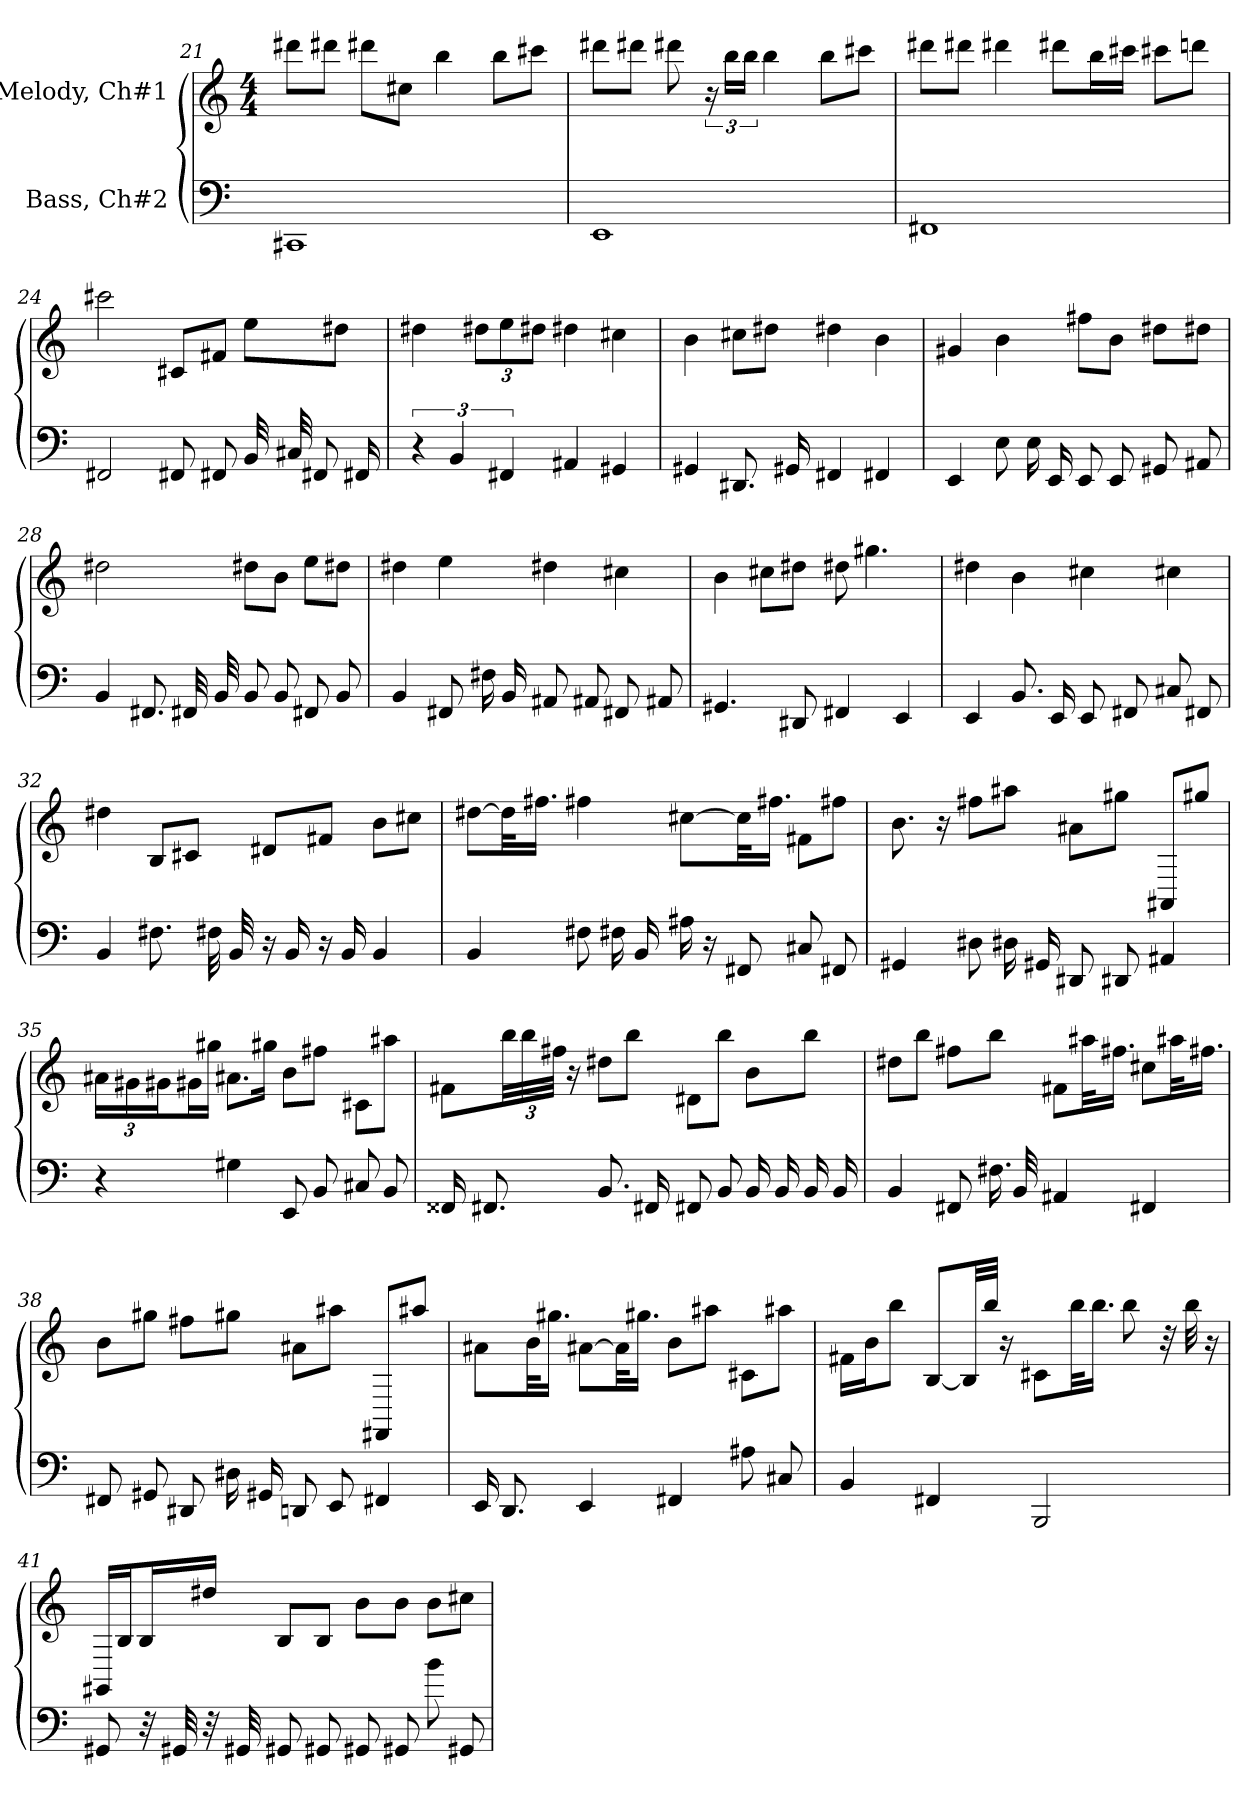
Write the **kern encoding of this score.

**kern	**kern
*part2	*part1
*staff2	*staff1
*I"Bass, Ch#2	*I"Melody, Ch#1
*clefF4	*
*	*M4/4
=21	=21
1CC#X	8ddd#XL
.	8ddd#XJ
.	8ddd#XL
.	8cc#XJ
.	4bb
.	8bbL
.	8ccc#XJ
=22	=22
1EE	8ddd#XL
.	8ddd#XJ
.	8ddd#X
.	24r
.	24bbLL
.	24bbJJ
.	4bb
.	8bbL
.	8ccc#XJ
=23	=23
1FF#X	8ddd#XL
.	8ddd#XJ
.	4ddd#X
.	8ddd#XL
.	16bbL
.	16ccc#XJJ
.	8ccc#XL
.	8dddJ
=24	=24
2FF#X	2ccc#X
8FF#X	8c#XL
8FF#X	8f#XJ
32BB	8eeL
32C#X	.
8FF#X	.
.	8dd#XJ
16FF#X	.
=25	=25
6r	4dd#X
6BB	.
.	12dd#XL
6FF#X	12ee
.	12dd#XJ
4AA#X	4dd#X
4GG#X	4cc#X
=26	=26
4GG#X	4b
8.DD#X	8cc#XL
.	8dd#XJ
16GG#X	.
4FF#X	4dd#X
4FF#X	4b
=27	=27
4EE	4g#X
8E	4b
16E	.
16EE	.
8EE	8ff#XL
8EE	8bJ
8GG#X	8dd#XL
8AA#X	8dd#XJ
=28	=28
4BB	2dd#X
8.FF#X	.
32FF#X	.
32BB	.
8BB	8dd#XL
8BB	8bJ
8FF#X	8eeL
8BB	8dd#XJ
=29	=29
4BB	4dd#X
8FF#X	4ee
16F#X	.
16BB	.
8AA#X	4dd#X
8AA#X	.
8FF#X	4cc#X
8AA#X	.
=30	=30
4.GG#X	4b
.	8cc#XL
8DD#X	8dd#XJ
4FF#X	8dd#X
.	4.gg#X
4EE	.
=31	=31
4EE	4dd#X
8.BB	4b
16EE	.
8EE	4cc#X
8FF#X	.
8C#X	4cc#X
8FF#X	.
=32	=32
4BB	4dd#X
8.F#X	8BL
.	8c#XJ
32F#X	.
32BB	.
16r	8d#XL
16BB	.
16r	8f#XJ
16BB	.
4BB	8bL
.	8cc#XJ
=33	=33
4BB	[8dd#XL
.	32dd#KL]
.	16.ff#XJJ
8F#X	4ff#X
16F#X	.
16BB	.
16A#X	[8cc#XL
16r	.
8FF#X	32cc#KL]
.	16.ff#XJJ
8C#X	8f#XL
8FF#X	8ff#XJ
=34	=34
4GG#X	8.b
.	16r
8D#X	8ff#XL
16D#X	8aa#XJ
16GG#X	.
8DD#X	8a#XL
8DD#X	8gg#XJ
4AA#X	8AA#XL
.	8gg#XJ
=35	=35
4r	24a#XLL
.	24g#X
.	24g#XJ
.	16g#XL
.	16gg#XJJ
4G#X	8.a#XL
.	16gg#XJk
8EE	8bL
8BB	8ff#XJ
8C#X	8c#XL
8BB	8aa#XJ
=36	=36
16FF##X	8f#XL
8.FF#X	.
.	48bbLL
.	48bb
.	48ff#XJJJ
.	16r
8.BB	8dd#XL
.	8bbJ
16FF#X	.
8FF#X	8d#XL
8BB	8bbJ
16BB	8bL
16BB	.
16BB	8bbJ
16BB	.
=37	=37
4BB	8dd#XL
.	8bbJ
8FF#X	8ff#XL
16.F#X	8bbJ
32BB	.
4AA#X	8f#XL
.	32aa#XKL
.	16.ff#XJJ
4FF#X	8cc#XL
.	32aa#XKL
.	16.ff#XJJ
=38	=38
8FF#X	8bL
8GG#X	8gg#XJ
8DD#X	8ff#XL
16D#X	8gg#XJ
16GG#X	.
8DD	8a#XL
8EE	8aa#XJ
4FF#X	8FF#XL
.	8aa#XJ
=39	=39
16EE	8a#XL
8.DD	.
.	32bKL
.	16.gg#XJJ
4EE	[8a#XL
.	32a#KL]
.	16.gg#XJJ
4FF#X	8bL
.	8aa#XJ
8A#X	8c#XL
8C#X	8aa#XJ
=40	=40
4BB	16f#XLL
.	16bJ
.	8bbJ
4FF#X	[8BL
.	32BLL]
.	32bbJJJ
.	16r
2BBB	8c#XL
.	32bbKL
.	16.bbJJ
.	8bb
.	32r
.	32bb
.	16r
=41	=41
8GG#X	16GG#XLL
.	16BJ
32r	16BL
32GG#X	.
32r	16dd#XJJ
32GG#X	.
8GG#X	8BL
8GG#X	8BJ
8GG#X	8bL
8GG#X	8bJ
8b	8bL
8GG#X	8cc#XJ
=	=
*-	*-
